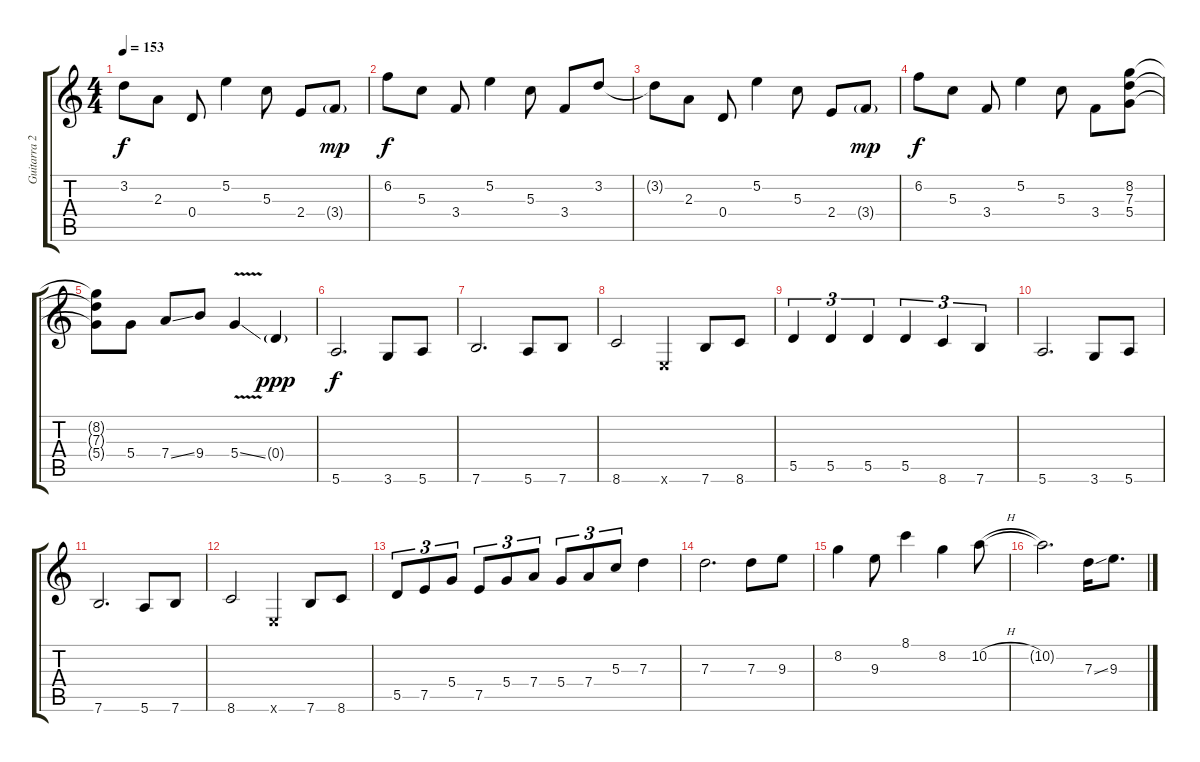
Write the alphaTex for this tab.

\track ("Guitarra 2" "Guitarra 2") {instrument distortionguitar}
\staff {score tabs}
\tuning (E4 B3 G3 D3 A2 E2) {hide}
\ts (4 4)
\tempo 153
\clef g2
\ks c
3.2{t}.8{dy f} 2.3.8 0.4.8 5.2.4 5.3.8 2.4.8 3.4{g}.8{dy mp} |
6.2.8{dy f} 5.3.8 3.4.8 5.2.4 5.3.8 3.4.8 3.2.8 |
3.2{t}.8 2.3.8 0.4.8 5.2.4 5.3.8 2.4.8 3.4{g}.8{dy mp} |
6.2.8{dy f} 5.3.8 3.4.8 5.2.4 5.3.8 3.4.8 (8.2 7.3 5.4).8 |
(8.2{t} 7.3{t} 5.4{t}).8 5.4.8 7.4{ss}.8 9.4.8 5.4{v ss}.4 0.4{g}.4{dy ppp} |
5.6.2{d dy f} 3.6.8 5.6.8 |
7.6.2{d} 5.6.8 7.6.8 |
8.6.2 0.6{x}.4 7.6.8 8.6.8 |
5.5.4{tu (3 2)} 5.5.4{tu (3 2)} 5.5.4{tu (3 2)} 5.5.4{tu (3 2)} 8.6.4{tu (3 2)} 7.6.4{tu (3 2)} |
5.6.2{d} 3.6.8 5.6.8 |
7.6.2{d} 5.6.8 7.6.8 |
8.6.2 0.6{x}.4 7.6.8 8.6.8 |
5.5.8{tu (3 2)} 7.5.8{tu (3 2)} 5.4.8{tu (3 2)} 7.5.8{tu (3 2)} 5.4.8{tu (3 2)} 7.4.8{tu (3 2)} 5.4.8{tu (3 2)} 7.4.8{tu (3 2)} 5.3.8{tu (3 2)} 7.3.4 |
7.3.2{d} 7.3.8 9.3.8 |
8.2.4 9.3.8 8.1.4 8.2.4 10.2{h}.8 |
10.2{t}.2{d} 7.3{ss}.16 9.3.8{d}
